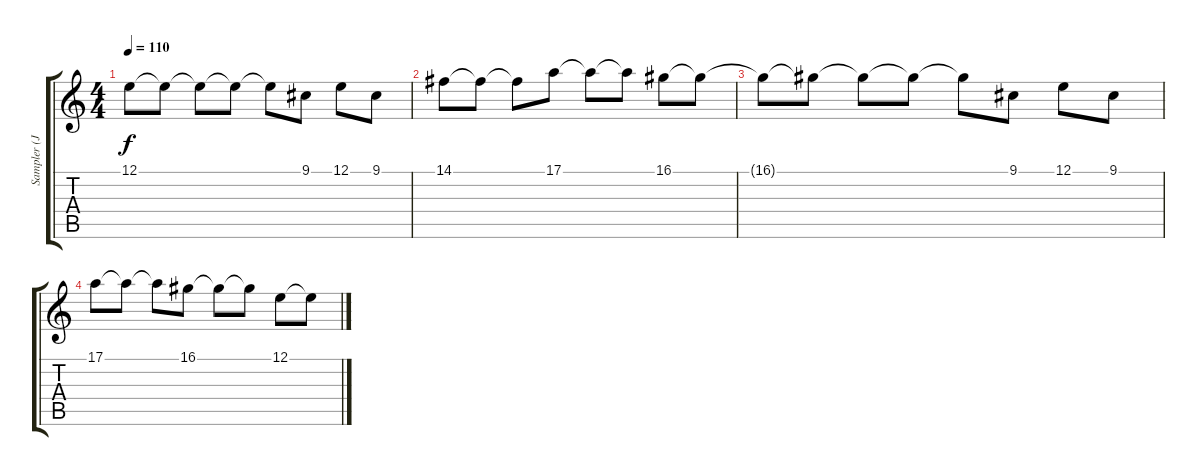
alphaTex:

\track ("Sampler (Joseph Hahn)" "Sampler (J") {instrument fx5brightness}
\staff {score tabs}
\tuning (E4 B3 G3 D3 A2 E2) {hide}
\ts (4 4)
\tempo 110
\clef g2
\ks c
12.1{t}.8{dy f} 12.1{t}.8 12.1{t}.8 12.1{t}.8 12.1{t}.8 9.1.8 12.1.8 9.1.8 |
14.1.8 14.1{t}.8 14.1{t}.8 17.1.8 17.1{t}.8 17.1{t}.8 16.1.8 16.1{t}.8 |
16.1{t}.8 16.1{t}.8 16.1{t}.8 16.1{t}.8 16.1{t}.8 9.1.8 12.1.8 9.1.8 |
17.1.8 17.1{t}.8 17.1{t}.8 16.1.8 16.1{t}.8 16.1{t}.8 12.1.8 12.1{t}.8
